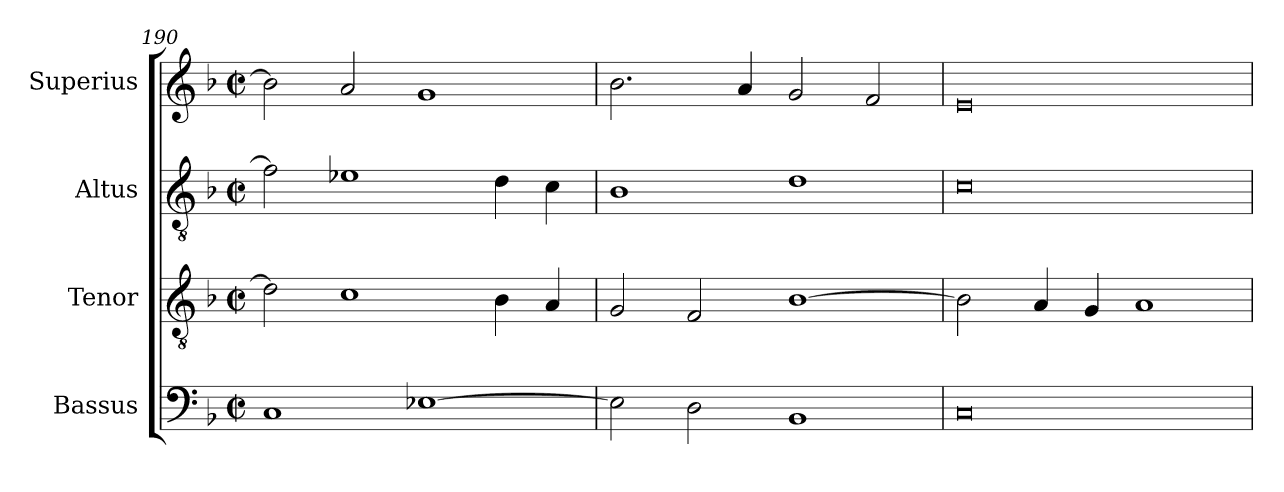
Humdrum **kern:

**kern	**kern	**kern	**kern
*part4	*part3	*part2	*part1
*staff4	*staff3	*staff2	*staff1
*I"Bassus	*I"Tenor	*I"Altus	*I"Superius
*I'B.	*I'T.	*	*I'S.
*clefF4	*clefGv2	*clefGv2	*clefG2
*	*ITrd7c12	*ITrd7c12	*
*k[b-]	*k[b-]	*k[b-]	*k[b-]
*F:	*F:	*F:	*F:
*M2/2	*M2/2	*M2/2	*M2/2
*met(c|)	*met(c|)	*met(c|)	*met(c|)
=190	=190	=190	=190
1Ci	2Di\]	2Fi\]	2b-i\]
.	1Ci	1E-Xi	2ai/
[>1E-Xi	.	.	1gi
.	4BB-i\	4Di\	.
.	4AAi/	4Ci\	.
!!LO:LB:g=z
=191	=191	=191	=191
2E-i\]	2GGi/	1BB-i	2.b-i\
2Di\	2FFi/	.	.
.	.	.	4ai/
1BB-i	[>1BB-i	1Di	2gi/
.	.	.	2fi/
=192	=192	=192	=192
0Ci	2BB-i\]	0Ci	0ei
.	4AAi/	.	.
.	4GGi/	.	.
.	1AAi	.	.
=	=	=	=
*-	*-	*-	*-
